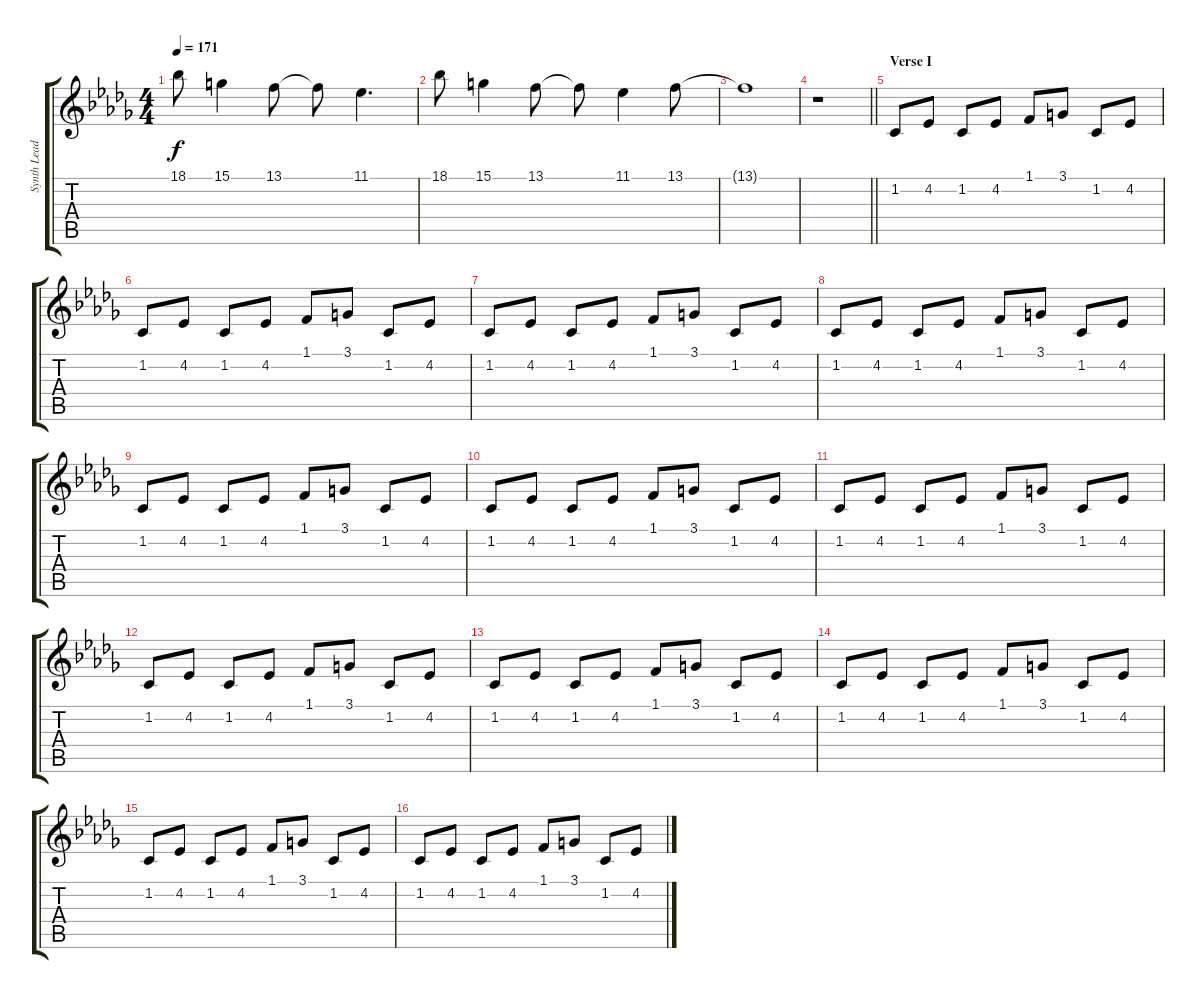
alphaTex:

\track ("Synth Lead" "Synth Lead") {instrument lead1square}
\staff {score tabs}
\tuning (E4 B3 G3 D3 A2 E2) {hide}
\ts (4 4)
\tempo 171
\clef g2
\ks db
18.1.8{dy f} 15.1.4 13.1.8 13.1{t}.8 11.1.4{d} |
18.1.8 15.1.4 13.1.8 13.1{t}.8 11.1.4 13.1.8 |
13.1{t}.1{volume 0} |
\barLineRight lightlight
r.1{volume 13} |
\section ("" "Verse I")
1.2.8{volume 9 instrument electricpiano1} 4.2.8 1.2.8{volume 11} 4.2.8 1.1.8 3.1.8 1.2.8 4.2.8 |
1.2.8 4.2.8 1.2.8 4.2.8 1.1.8 3.1.8 1.2.8 4.2.8 |
1.2.8 4.2.8 1.2.8 4.2.8 1.1.8 3.1.8 1.2.8 4.2.8 |
1.2.8 4.2.8 1.2.8 4.2.8 1.1.8 3.1.8 1.2.8 4.2.8 |
1.2.8{volume 13} 4.2.8 1.2.8 4.2.8 1.1.8 3.1.8 1.2.8 4.2.8 |
1.2.8 4.2.8 1.2.8 4.2.8 1.1.8 3.1.8 1.2.8 4.2.8 |
1.2.8 4.2.8 1.2.8 4.2.8 1.1.8 3.1.8 1.2.8 4.2.8 |
1.2.8 4.2.8 1.2.8 4.2.8 1.1.8 3.1.8 1.2.8 4.2.8 |
1.2.8{volume 9 instrument electricpiano1} 4.2.8 1.2.8{volume 11} 4.2.8 1.1.8 3.1.8 1.2.8 4.2.8 |
1.2.8 4.2.8 1.2.8 4.2.8 1.1.8 3.1.8 1.2.8 4.2.8 |
1.2.8 4.2.8 1.2.8 4.2.8 1.1.8 3.1.8 1.2.8 4.2.8 |
1.2.8 4.2.8 1.2.8 4.2.8 1.1.8 3.1.8 1.2.8 4.2.8
